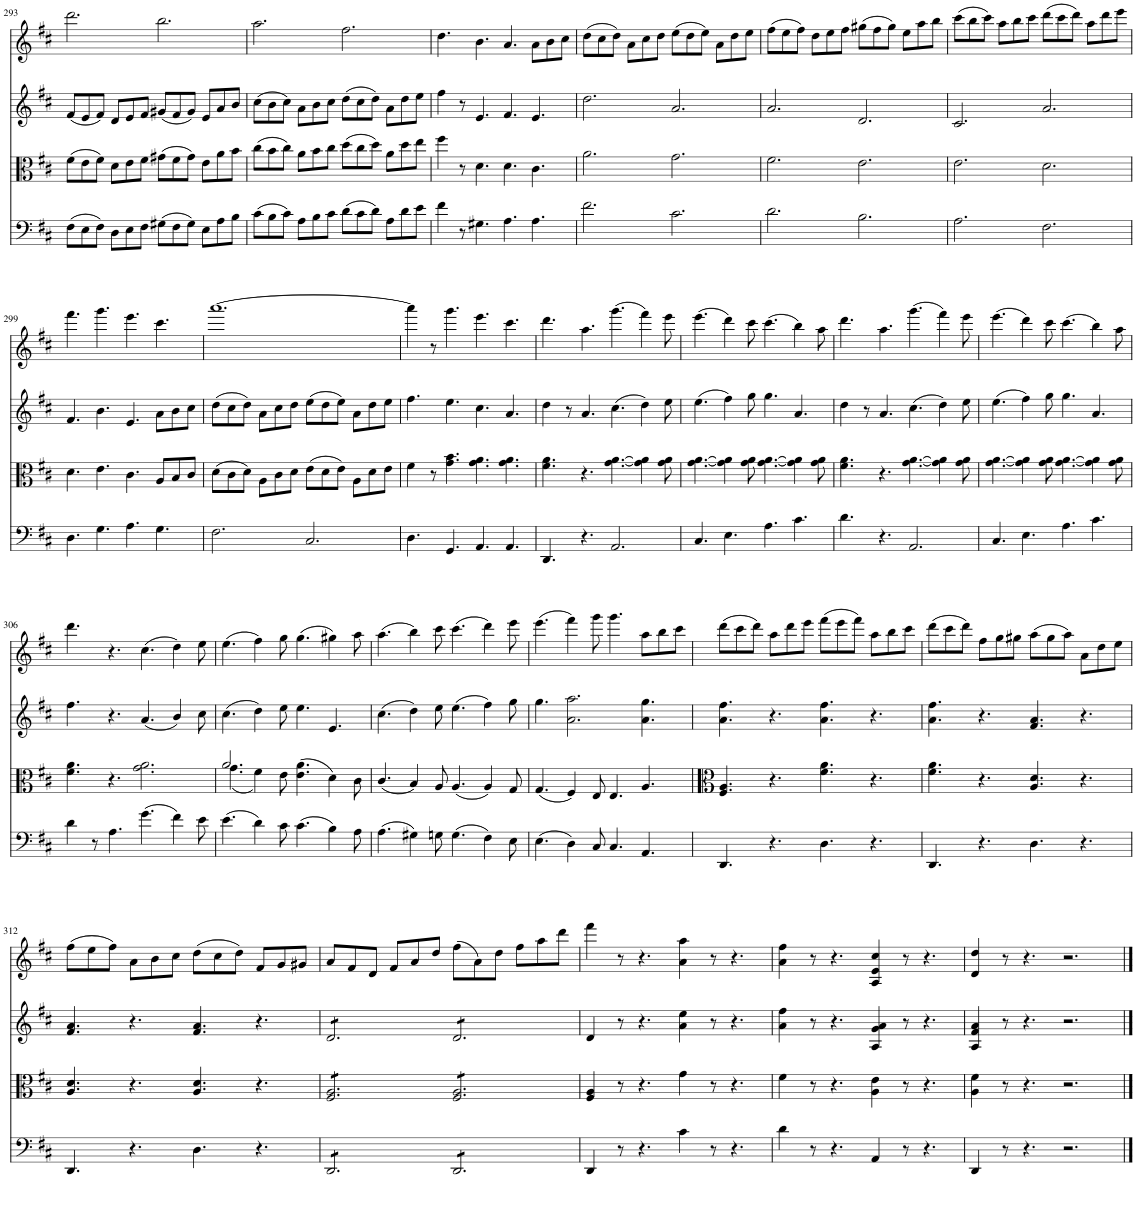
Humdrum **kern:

**kern	**kern	**kern	**kern
*part4	*part3	*part2	*part1
*staff4	*staff3	*staff2	*staff1
*I"Cello	*I"Viola	*I"Violin II	*I"Violin I
*	*I'Vla	*I'Vln	*I'Vln
!!LO:PB:g=z
*clefF4	*clefC3	*clefG2	*clefG2
*k[f#c#]	*k[f#c#]	*k[f#c#]	*k[f#c#]
*M12/8	*M12/8	*M12/8	*M12/8
=293	=293	=293	=293
(8F#\L	(8f#\L	(8f#/L	2.ddd\
8E\	8e\	8e/	.
8F#\J)	8f#\J)	8f#/J)	.
8D\L	8d\L	8d/L	.
8E\	8e\	8e/	.
8F#\J	8f#\J	8f#/J	.
(8G#X\L	(8g#X\L	(8g#X/L	2.bb\
8F#\	8f#\	8f#/	.
8G#\J)	8g#\J)	8g#/J)	.
8E\L	8e\L	8e/L	.
8A\	8a\	8a/	.
8B\J	8b\J	8b/J	.
=294	=294	=294	=294
(8c#\L	(8cc#\L	(8cc#\L	2.aa\
8B\	8b\	8b\	.
8c#\J)	8cc#\J)	8cc#\J)	.
8A\L	8a\L	8a\L	.
8B\	8b\	8b\	.
8c#\J	8cc#\J	8cc#\J	.
(8d\L	(8dd\L	(8dd\L	2.ff#\
8c#\	8cc#\	8cc#\	.
8d\J)	8dd\J)	8dd\J)	.
8A\L	8a\L	8a\L	.
8d\	8dd\	8dd\	.
8e\J	8ee\J	8ee\J	.
=295	=295	=295	=295
4f#\	4ff#\	4ff#\	4.dd\
8r	8r	8r	.
4.G#X\	4.d\	4.e/	4.b\
4.A\	4.d\	4.f#/	4.a/
4.A\	4.c#\	4.e/	8a\L
.	.	.	8b\
.	.	.	8cc#\J
=296	=296	=296	=296
2.f#\	2.a\	2.dd\	(8dd\L
.	.	.	8cc#\
.	.	.	8dd\J)
.	.	.	8a\L
.	.	.	8cc#\
.	.	.	8dd\J
2.c#\	2.g\	2.a/	(8ee\L
.	.	.	8dd\
.	.	.	8ee\J)
.	.	.	8a\L
.	.	.	8dd\
.	.	.	8ee\J
=297	=297	=297	=297
2.d\	2.f#\	2.a/	(8ff#\L
.	.	.	8ee\
.	.	.	8ff#\J)
.	.	.	8dd\L
.	.	.	8ee\
.	.	.	8ff#\J
2.B\	2.e\	2.d/	(8gg#X\L
.	.	.	8ff#\
.	.	.	8gg#\J)
.	.	.	8ee\L
.	.	.	8aa\
.	.	.	8bb\J
=298	=298	=298	=298
2.A\	2.e\	2.c#/	(8ccc#\L
.	.	.	8bb\
.	.	.	8ccc#\J)
.	.	.	8aa\L
.	.	.	8bb\
.	.	.	8ccc#\J
2.F#\	2.d\	2.a/	(8ddd\L
.	.	.	8ccc#\
.	.	.	8ddd\J)
.	.	.	8aa\L
.	.	.	8ddd\
.	.	.	8eee\J
!!LO:LB:g=z
=299	=299	=299	=299
4.D\	4.d\	4.f#/	4.fff#\
4.G\	4.e\	4.b\	4.ggg\
4.A\	4.c#\	4.e/	4.eee\
4.G\	8A/L	8a\L	4.ccc#\
.	8B/	8b\	.
.	8c#/J	8cc#\J	.
=300	=300	=300	=300
2.F#\	(8d\L	(8dd\L	[1.aaa
.	8c#\	8cc#\	.
.	8d\J)	8dd\J)	.
.	8A\L	8a\L	.
.	8c#\	8cc#\	.
.	8d\J	8dd\J	.
2.C#/	(8e\L	(8ee\L	.
.	8d\	8dd\	.
.	8e\J)	8ee\J)	.
.	8A\L	8a\L	.
.	8d\	8dd\	.
.	8e\J	8ee\J	.
=301	=301	=301	=301
4.D\	4f#\	4.ff#\	4aaa\]
.	8r	.	8r
4.GG/	4.g\ 4.b\	4.ee\	4.ggg\
4.AA/	4.g\ 4.a\	4.cc#\	4.eee\
4.AA/	4.g\ 4.a\	4.a/	4.ccc#\
=302	=302	=302	=302
4.DD/	4.f#\ 4.a\	4dd\	4.ddd\
.	.	8r	.
4.r	4.r	4.a/	4.aa\
2.AA/	[4.g\ [4.a\	(4.cc#\	(4.ggg\
.	4g\] 4a\]	4dd\)	4fff#\)
.	8g\ 8a\	8ee\	8eee\
=303	=303	=303	=303
4.C#/	[4.g\ [4.a\	(4.ee\	(4.eee\
4.E\	4g\] 4a\]	4ff#\)	4ddd\)
.	8g\ 8a\	8gg\	8ccc#\
4.A\	[4.g\ [4.a\	4.gg\	(4.ccc#\
4.c#\	4g\] 4a\]	4.a/	4bb\)
.	8g\ 8a\	.	8aa\
=304	=304	=304	=304
4.d\	4.f#\ 4.a\	4dd\	4.ddd\
.	.	8r	.
4.r	4.r	4.a/	4.aa\
2.AA/	[4.g\ [4.a\	(4.cc#\	(4.ggg\
.	4g\] 4a\]	4dd\)	4fff#\)
.	8g\ 8a\	8ee\	8eee\
=305	=305	=305	=305
4.C#/	[4.g\ [4.a\	(4.ee\	(4.eee\
4.E\	4g\] 4a\]	4ff#\)	4ddd\)
.	8g\ 8a\	8gg\	8ccc#\
4.A\	[4.g\ [4.a\	4.gg\	(4.ccc#\
4.c#\	4g\] 4a\]	4.a/	4bb\)
.	8g\ 8a\	.	8aa\
!!LO:LB:g=z
=306	=306	=306	=306
4d\	4.f#\ 4.a\	4.ff#\	4.ddd\
8r	.	.	.
4.A\	4.r	4.r	4.r
(4.g\	2.g\ 2.a\	(4.a/	(4.cc#\
4f#\)	.	4b/)	4dd\)
8e\	.	8cc#\	8ee\
=307	=307	=307	=307
*	*^	*	*
(4.e\	2.a/	(4.g\	(4.cc#\	(4.ee\
4d\)	.	4f#\)	4dd\)	4ff#\)
8c#\	.	8e\	8ee\	8gg\
(4.c#\	(>4.e\ 4.a\	2.ryy	4.ee\	(4.gg\
4B\)	4d\)	.	4.e/	4gg#X\)
8A\	8c#\	.	.	8aa\
*	*v	*v	*	*
=308	=308	=308	=308
(4.A\	(4.c#/	(4.cc#\	(4.aa\
4G#X\)	4B/)	4dd\)	4bb\)
8Gn\	8A/	8ee\	8ccc#\
(4.G\	(4.A/	(4.ee\	(4.ccc#\
4F#\)	4A/)	4ff#\)	4ddd\)
8E\	8G/	8gg\	8eee\
=309	=309	=309	=309
(4.E\	(4.G/	4.gg\	(4.eee\
4D\)	4F#/)	2.a\ 2.aa\	4fff#\)
8C#/	8E/	.	8ggg\
4.C#/	4.E/	.	4.ggg\
4.AA/	4.A/	4.a\ 4.gg\	8aa\L
.	.	.	8bb\
.	.	.	8ccc#\J
=310	=310	=310	=310
4.DD/	4.F#/ 4.A/	4.a\ 4.ff#\	(8ddd\L
.	.	.	8ccc#\
.	.	.	8ddd\J)
4.r	4.r	4.r	8aa\L
.	.	.	8ddd\
.	.	.	8eee\J
4.D\	4.f#\ 4.a\	4.a\ 4.ff#\	(8fff#\L
.	.	.	8eee\
.	.	.	8fff#\J)
4.r	4.r	4.r	8aa\L
.	.	.	8bb\
.	.	.	8ccc#\J
=311	=311	=311	=311
4.DD/	4.f#\ 4.a\	4.a\ 4.ff#\	(8ddd\L
.	.	.	8ccc#\
.	.	.	8ddd\J)
4.r	4.r	4.r	8ff#\L
.	.	.	8gg\
.	.	.	8gg#X\J
4.D\	4.A/ 4.d/	4.f#/ 4.a/	(8aa\L
.	.	.	8gg#\
.	.	.	8aa\J)
4.r	4.r	4.r	8a\L
.	.	.	8dd\
.	.	.	8ee\J
!!LO:LB:g=z
=312	=312	=312	=312
4.DD/	4.A/ 4.d/	4.f#/ 4.a/	(8ff#\L
.	.	.	8ee\
.	.	.	8ff#\J)
4.r	4.r	4.r	8a\L
.	.	.	8b\
.	.	.	8cc#\J
4.D\	4.A/ 4.d/	4.f#/ 4.a/	(8dd\L
.	.	.	8cc#\
.	.	.	8dd\J)
4.r	4.r	4.r	8f#/L
.	.	.	8g/
.	.	.	8g#X/J
=313	=313	=313	=313
*tremolo	*	*	*
*	*tremolo	*	*
*	*	*tremolo	*
8DD/L	8F#/ 8A/L	8d/L	8a/L
8DD/	8F#/ 8A/	8d/	8f#/
8DD/	8F#/ 8A/	8d/	8d/J
8DD/	8F#/ 8A/	8d/	8f#/L
8DD/	8F#/ 8A/	8d/	8a/
8DD/J	8F#/ 8A/J	8d/J	8dd/J
8DD/L	8F#/ 8A/L	8d/L	(8ff#\L
8DD/	8F#/ 8A/	8d/	8a\)
8DD/	8F#/ 8A/	8d/	8dd\J
8DD/	8F#/ 8A/	8d/	8ff#\L
8DD/	8F#/ 8A/	8d/	8aa\
8DD/J	8F#/ 8A/J	8d/J	8ddd\J
*	*	*Xtremolo	*
*	*Xtremolo	*	*
*Xtremolo	*	*	*
=314	=314	=314	=314
4DD/	4F#/ 4A/	4d/	4fff#\
8r	8r	8r	8r
4.r	4.r	4.r	4.r
4c#\	4g\	4a\ 4ee\	4a\ 4aa\
8r	8r	8r	8r
4.r	4.r	4.r	4.r
=315	=315	=315	=315
4d\	4f#\	4a\ 4ff#\	4a\ 4ff#\
8r	8r	8r	8r
4.r	4.r	4.r	4.r
4AA/	4A\ 4e\	4A/ 4g/ 4a/	4A/ 4e/ 4cc#/
8r	8r	8r	8r
4.r	4.r	4.r	4.r
=316	=316	=316	=316
4DD/	4A\ 4f#\	4A/ 4f#/ 4a/	4d/ 4dd/
8r	8r	8r	8r
4.r	4.r	4.r	4.r
2.r	2.r	2.r	2.r
==	==	==	==
*-	*-	*-	*-
